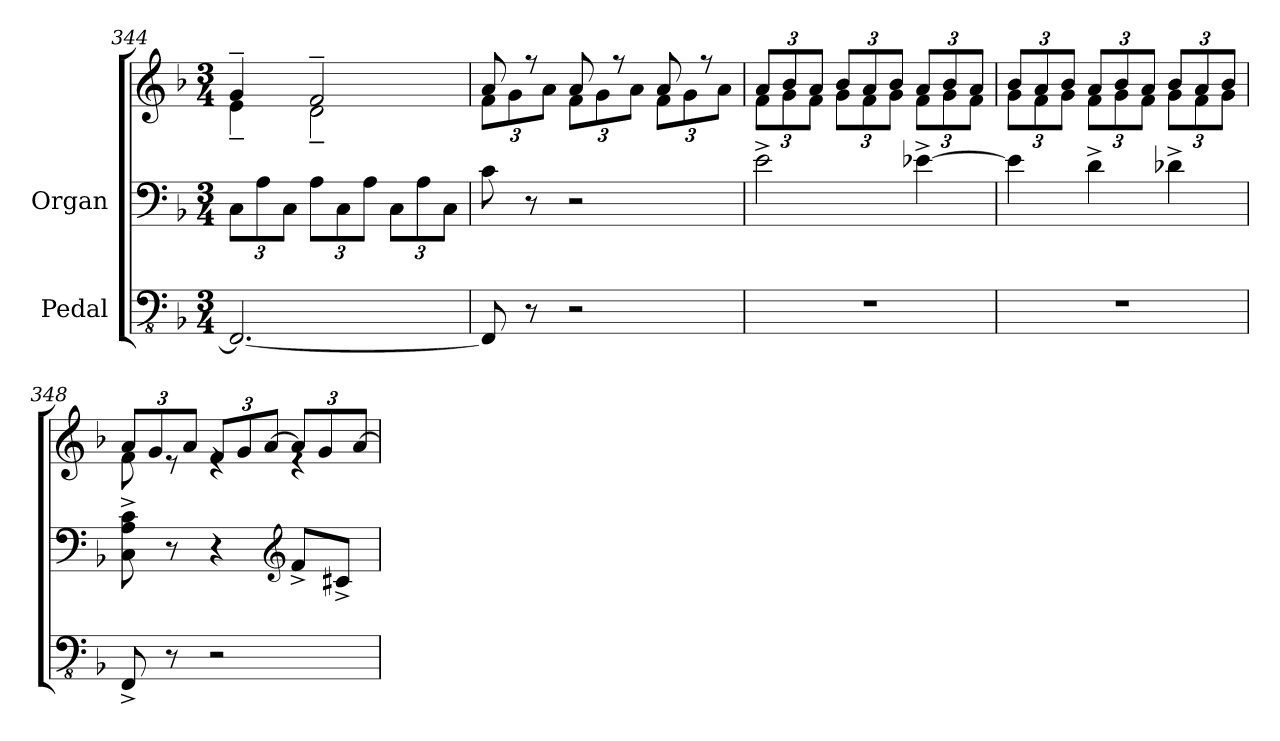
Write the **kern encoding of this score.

**kern	**kern	**kern
*part2	*part1	*part1
*staff3	*staff2	*staff1
*I"Pedal	*I"Organ	*
*clefFv4	*clefF4	*clefG2
*k[b-]	*k[b-]	*k[b-]
*M3/4	*M3/4	*M3/4
*	*Xbrackettup	*
=344	=344	=344
*	*	*^
2.FFF/_	12C\L	4g~/	4e~\
.	12A\	.	.
.	12C\J	.	.
.	12A\L	2f~/	2d~\
.	12C\	.	.
.	12A\J	.	.
.	12C\L	.	.
.	12A\	.	.
.	12C\J	.	.
=345	=345	=345	=345
*	*	*	*Xbrackettup
8FFF/]	8c\	8a/	12f\L
.	.	.	12g\
8r	8r	8r	.
.	.	.	12a\J
2r	2r	8a/	12f\L
.	.	.	12g\
.	.	8r	.
.	.	.	12a\J
.	.	8a/	12f\L
.	.	.	12g\
.	.	8r	.
.	.	.	12a\J
=346	=346	=346	=346
2.r	2e^\	12a/L	12f\L
.	.	12b-/	12g\
.	.	12a/J	12f\J
.	.	12b-/L	12g\L
.	.	12a/	12f\
.	.	12b-/J	12g\J
.	[4e-X^\	12a/L	12f\L
.	.	12b-/	12g\
.	.	12a/J	12f\J
!!LO:PB:g=z	!!
=347	=347	=347	=347
2.r	4e-\]	12b-/L	12g\L
.	.	12a/	12f\
.	.	12b-/J	12g\J
.	4d^\	12a/L	12f\L
.	.	12b-/	12g\
.	.	12a/J	12f\J
.	4d-X^\	12b-/L	12g\L
.	.	12a/	12f\
.	.	12b-/J	12g\J
=348	=348	=348	=348
8FFF^/	8C\^ 8A\^ 8c\^	12a/L	8f\
.	.	12g/	.
8r	8r	.	8re
.	.	12a/J	.
2r	4r	12f/L	4re
.	.	12g/	.
.	.	[12a/J	.
*	*clefG2	*	*
.	8f^/L	12a/L]	4re
.	.	12g/	.
.	8c#X^/J	.	.
.	.	[12a/J	.
*	*	*v	*v
=	=	=
*-	*-	*-
